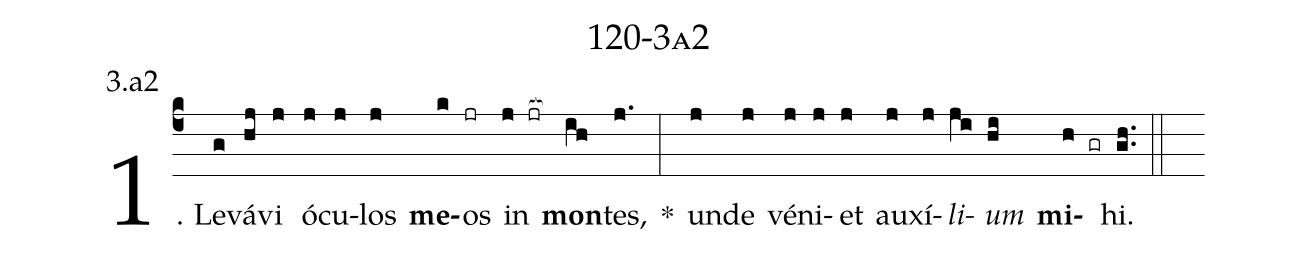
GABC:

name: 120-3a2;
annotation: 3.a2;
%%
(c4)1. Le(g)vá(hj)vi(j) ó(j)cu(j)los(j) <b>me</b>(k)os(jr) in(j jr[ocb:1{]) <b>mon</b>(ih[ocb:0}])tes,(j.) *(:) un(j)de(j) vé(j)ni(j)et(j) au(j)xí(j)<i>li</i>(ji)<i>um</i>(hi) <b>mi</b>(h gr)hi.(gh..) (::)
